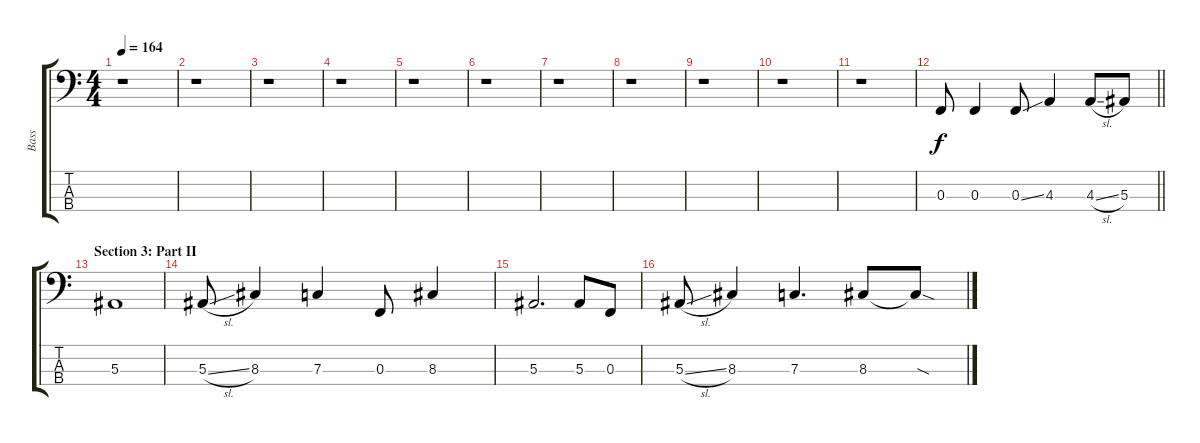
\track ("Bass" "Bass") {instrument electricbasspick}
\staff {score tabs}
\tuning (Eb2 Bb1 F1 C1) {hide}
\ts (4 4)
\tempo 164
\clef f4
\ks c
r.1{dy f} |
r.1 |
r.1 |
r.1 |
r.1 |
r.1 |
r.1 |
r.1 |
r.1 |
r.1 |
r.1 |
\barLineRight lightlight
0.3.8{volume 12} 0.3.4 0.3{ss}.8 4.3.4 4.3{sl}.8 5.3.8 |
\section ("" "Section 3: Part II")
5.3.1 |
5.3{sl}.8 8.3.4 7.3.4 0.3.8 8.3.4 |
5.3.2{d} 5.3.8 0.3.8 |
5.3{sl}.8 8.3.4 7.3.4{d} 8.3.8 8.3{sod t}.8
